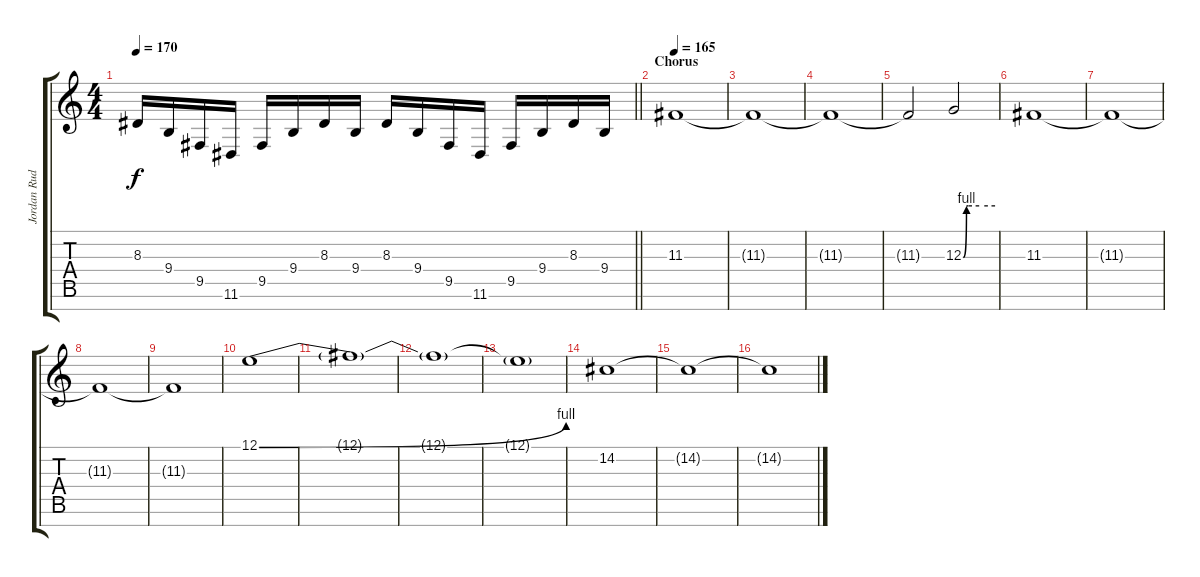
\track ("Jordan Rudess" "Jordan Rud") {instrument lead1square}
\staff {score tabs}
\tuning (E4 B3 G3 D3 A2 E2 B1) {hide}
\ts (4 4)
\tempo 170
\clef g2
\barLineRight lightlight
\ks c
8.3.16{dy f} 9.4.16 9.5.16 11.6.16 9.5.16 9.4.16 8.3.16 9.4.16 8.3.16 9.4.16 9.5.16 11.6.16 9.5.16 9.4.16 8.3.16 9.4.16 |
\section ("" "Chorus")
\tempo 165
11.3.1{volume 11 instrument lead1square} |
11.3{t}.1 |
11.3{t}.1 |
11.3{t}.2 12.3{be (custom 0 0 6 4 9 4 30 4 60 4)}.2 |
11.3.1 |
11.3{t}.1 |
11.3{t}.1 |
11.3{t}.1 |
12.1{be (bend 0 0 60 4)}.1 |
12.1{t}.1 |
12.1{t}.1 |
12.1{t}.1 |
14.2.1 |
14.2{t}.1 |
14.2{t}.1
